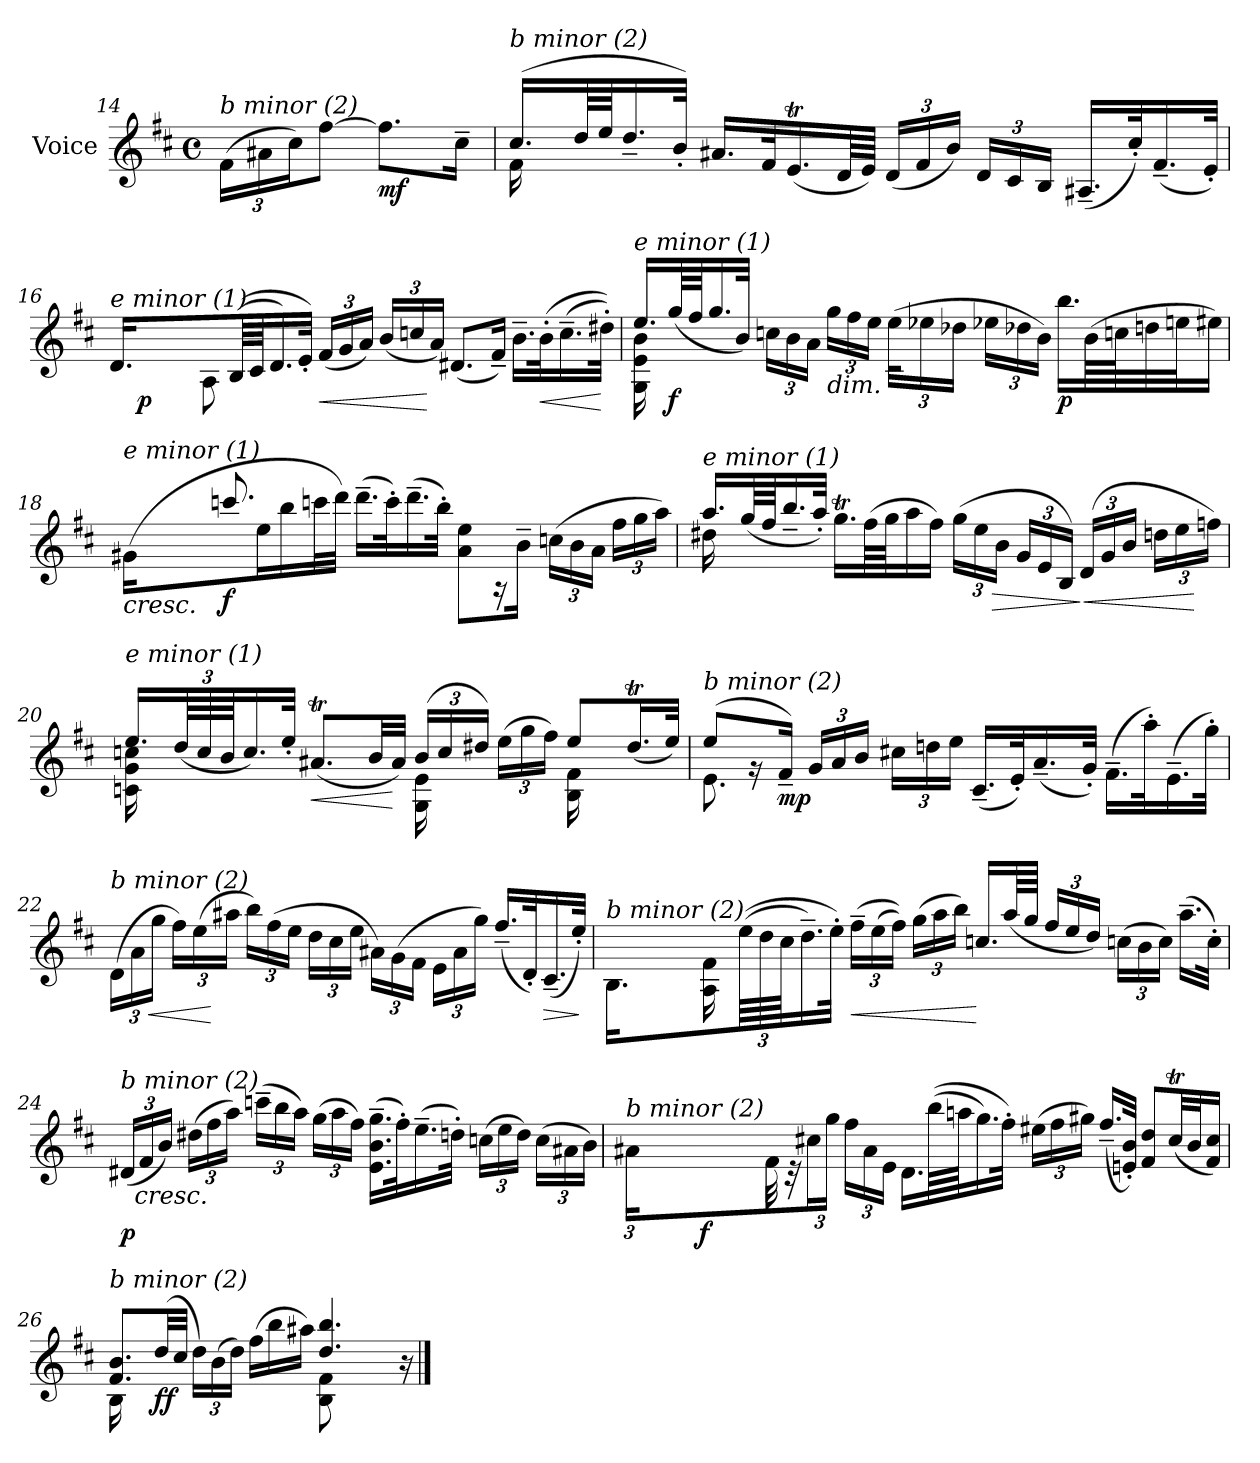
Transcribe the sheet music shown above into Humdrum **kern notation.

**kern	**dynam
*part1	*part1
*staff1	*staff1
*I"Voice	*
*I'V	*
!!LO:LB:g=z
*clefG2	*
*k[f#c#]	*
*M4/4	*
*met(c)	*
*Xbrackettup	*
=14	=14
!LO:TX:i:t=b minor (2)	!
(>24f#\LL	.
24a#X\	.
24cc#\J)	.
[8ff#\J	.
!	!LO:DY:b
8.ff#\L]	mf
16cc#~\Jk	.
=15	=15
*^	*
!LO:TX:i:t=b minor (2)	!	!
(>16.cc#/LL	16f#\	.
.	16ryy	.
64dd/LL	.	.
64ee/JJ	.	.
16.dd~/	2..ryy	.
32b'/JJk)	.	.
16.a#X/LL	.	.
32f#/K	.	.
(<16.eT/	.	.
64d/LL	.	.
64e/JJJJ)	.	.
(<24d/LL	.	.
24f#/	.	.
24b/JJ)	.	.
24d/LL	.	.
24c#/	.	.
24B/JJ	.	.
(<16.A#X~/LL	.	.
32cc#'/K)	.	.
(<16.f#~/	.	.
32e'/JJk)	.	.
!!LO:LB:g=z	!!
=16	=16	=16
!LO:TX:i:t=e minor (1)	!	!
16.d/LL	2ryy	.
!	!	!LO:DY:b
2ryy	.	p
.	8A\	.
(<(<64B/LL	.	.
64c#/JJ	.	.
16.d/)	4.ryy	.
32e'/JJk)	.	.
!	!	!LO:HP:b
(<24f#/LL	.	<
24g/	.	.
24a/JJ)	.	.
(<24b/LL	.	.
24ccn/	.	.
24a/JJ)	.	[
(>8.d#X/L	2ryy	.
16f#~/Jk)	.	.
16.b~\LL	.	.
!	!	!LO:HP:b
(<32b'\K	.	<
(>16.cc~\	.	.
32dd#X'\JJk))	.	[
!!LO:LB:g=z	!!
=17	=17	=17
!LO:TX:i:t=e minor (1)	!	!
16.ee/LL	16G\ 16e\ 16b\	.
.	8.ryy	.
!	!	!LO:DY:b
(>64gg/LL	.	f
64ff#/JJ	.	.
16.gg/	.	.
32b/JJk)	.	.
24ccn\LL	4ryy	.
24b\	.	.
24a\JJ	.	.
!LO:TX:b:i:t=dim.	!	!
24gg\LL	.	.
24ff#\	.	.
24ee\JJ	.	.
(>24ee\LL	2r	.
24ee-Xi\	.	.
24dd-Xi\JJ	.	.
24ee-Xi\LL	.	.
24dd-Xi\	.	.
24b\JJ)	.	.
!	!	!LO:DY:b
16.bb\LL	.	p
(>64b\LL	.	.
64ccn\J	.	.
32ddn\	.	.
32ee\J	.	.
16ee#Xi\JJ)	.	.
!!LO:LB:g=z	!!
=18	=18	=18
!LO:TX:i:t=e minor (1)	!	!
!	!	!LO:HP:b
(>16g#X\LL	2ryy	<
2ryy	.	.
!	!	!LO:DY:b
.	8.ccc/	f
16ee\	.	.
16bb\	.	.
32cccn\L	16ryy	.
32ddd\JJJ)	.	[
(>16.ddd~\LL	4ryy	.
32ccc'\K)	.	.
(>16.ddd~\	.	.
32bb'\JJk)	.	.
8a\ 8ee\L	2ryy	.
16rA	.	.
16b~\Jk	.	.
(>24ccn\LL	.	.
24b\	.	.
24a\JJ	.	.
24ff#\LL	.	.
24gg\	.	.
24aa\JJ)	.	.
!!LO:LB:g=z	!!
=19	=19	=19
!LO:TX:i:t=e minor (1)	!	!
16.aa/LL	16dd#X\	.
.	16ryy	.
(>64gg/LL	.	.
64ff#/JJ	.	.
16.bb~/	4.ryy	.
32aa'/JJk)	.	.
16.ggT\LL	.	.
(>64ff#\LL	.	.
64gg\JJ	.	.
16aa\	.	.
16ff#\JJ)	.	.
(>24gg\LL	8ryy	.
24ee\	.	.
!	!	!LO:HP:b
24b\JJ	.	>
24g/LL	8ryy	.
24e/	.	.
24B/JJ)	.	.
!	!	!LO:HP:n=1:b
(>24d/LL	4ryy	] <
24g/	.	.
24b/JJ	.	.
24ddn\LL	.	.
24ee\	.	.
24ffn\JJ)	.	[
!!LO:LB:g=z	!!
=20	=20	=20
!LO:TX:i:t=e minor (1)	!	!
16.ee/LL	16cn\ 16g\ 16ccn\	.
.	4..ryy	.
(>96dd/LL	.	.
96cc/	.	.
96b/JJ	.	.
16.cc/)	.	.
32ee'/JJk	.	.
!	!	!LO:HP:b
(<8.a#Xt/L	.	<
32b/LL	.	.
32a#/JJJ)	.	[
(>24b/LL	16G\ 16e\	.
24cc/	.	.
.	16ryy	.
24dd#X/JJ)	.	.
(>24ee\LL	8ryy	.
24gg\	.	.
24ff#\JJ)	.	.
8ee/L	16B\ 16f#\	.
.	8.ryy	.
(>16.dd#t/L	.	.
32ee/JJk)	.	.
=21	=21	=21
!LO:TX:i:t=b minor (2)	!	!
(>8ee/L	8.e\	.
16rg	.	.
!	!	!LO:DY:b
16f#~/Jk)	2ryy	mp
24g/LL	.	.
24a/	.	.
24b/JJ	.	.
24cc#X\LL	.	.
24ddn\	.	.
24ee\JJ	.	.
(<16.c#~/LL	.	.
32e'/K)	.	.
(<16.a~/	.	.
.	8.ryy	.
32g'/JJk)	.	.
(>16.f#~\LL	.	.
32aa'\K)	.	.
(>16.e~\	8ryy	.
32gg'\JJk)	.	.
*v	*v	*
!!LO:LB:g=z
=22	=22
!LO:TX:i:t=b minor (2)	!
(>24d\LL	.
24a\	.
!	!LO:HP:b
24gg\JJ	<
24ff#\LL)	.
(>24ee\	.
24aa#X\JJ	[
24bb\LL)	.
(>24ff#\	.
24ee\JJ	.
24dd\LL	.
24cc#\	.
24ee\JJ	.
24a#X\LL)	.
(>24g\	.
24f#\JJ	.
24e\LL	.
24a#\	.
24gg\JJ)	.
(<16.ff#~/LL	.
32d'/K)	.
!	!LO:HP:b
(<16.c#~/	>
32ee'/JJk)	.
.	]
!!LO:PB:g=z
=23	=23
*^	*
!LO:TX:i:t=b minor (2)	!	!
16.B\LL	2ryy	.
2ryy	.	.
.	16A\ 16f#\	.
.	32.ryy	.
(>(>96ee\LL	.	.
96dd\	.	.
.	64ryy	.
96cc#\JJ	.	.
16.dd~\)	8ryy	.
32ee'\JJk)	.	.
!	!	!LO:HP:b
(>24ff#~\LL	8ryy	<
(>24ee\	.	.
24ff#\JJ))	.	.
(>24gg\LL	16.ryy	.
24aa\	.	.
24bb\JJ)	.	.
.	32ryy	.
16.ccn/LL	2ryy	[
(<64aa/LL	.	.
64gg/JJJJ	.	.
24ff#/LL	.	.
24ee/	.	.
24dd/JJ)	.	.
(>24ccn\LL	.	.
24b\	.	.
24cc\JJ)	.	.
(>16.aa~\LL	.	.
32cc'\JJk)	.	.
*v	*v	*
!!LO:LB:g=z
=24	=24
!LO:TX:i:t=b minor (2)	!
!	!LO:DY:b
(<24d#X/LL	p
!LO:TX:b:i:t=cresc.	!
24f#/	.
24b/JJ)	.
(>24dd#X\LL	.
24ff#\	.
24aa\JJ)	.
(>24cccn~\LL	.
24bb\	.
24aa\JJ)	.
(>24gg\LL	.
24aa\	.
24ff#\JJ)	.
(>16.e\~ 16.b\~ 16.gg\~LL	.
32ff#'\K)	.
(>16.ee~\	.
32ddn'\JJk)	.
(>24ccn\LL	.
24ee\	.
24dd\JJ)	.
(>24cc\LL	.
24a#X\	.
24b\JJ)	.
!!LO:LB:g=z
=25	=25
*^	*
*	*^	*
!LO:TX:i:t=b minor (2)	!	!	!
24a#X\LL	2..ryy	4ryy	.
2..ryy	.	.	.
.	.	16.ryy	.
!	!	!	!LO:DY:b
.	.	1ryy	f
.	32f#\	.	.
.	32r	.	.
24cc#X\	.	.	.
.	16ryy	.	.
24gg\JJ	.	.	.
24ff#\LL	2..ryy	.	.
24a#\	.	.	.
24e\JJ	.	.	.
16.d\LL	.	.	.
(>(>64bb\LL	.	.	.
64aan\JJ	.	.	.
16.gg\)	.	.	.
32ff#'\JJk)	.	2ryy	.
(>24ee#X\LL	.	.	.
24ff#\	.	.	.
24gg#X\JJ)	.	.	.
(<16.ff#~/LL	.	.	.
32en/' 32b/'JJk)	.	.	.
8f#/ 8dd/L	.	.	.
(>32cc#t/LL	.	.	.
32b/J	.	.	.
16f#/ 16cc#/JJ)	.	.	.
.	.	32ryy	.
=26	=26	=26	=26
!LO:TX:i:t=b minor (2)	!	!	!
*	*v	*v	*
8.f#/ 8.b/L	16B\	.
.	8.ryy	.
!	!	!LO:DY:b
(>32dd/LL	.	ff
32cc#/JJJ	.	.
24dd\LL)	4ryy	.
(>24b\	.	.
24dd\JJ)	.	.
(>16ff#\LL	.	.
16bb\	.	.
16aa#X\JJ)	16ryy	.
4.dd/ 4.bb/	8B\ 8f#\	.
.	16ryy	.
.	4ryy	.
16r	.	.
*v	*v	*
==	==
*-	*-
